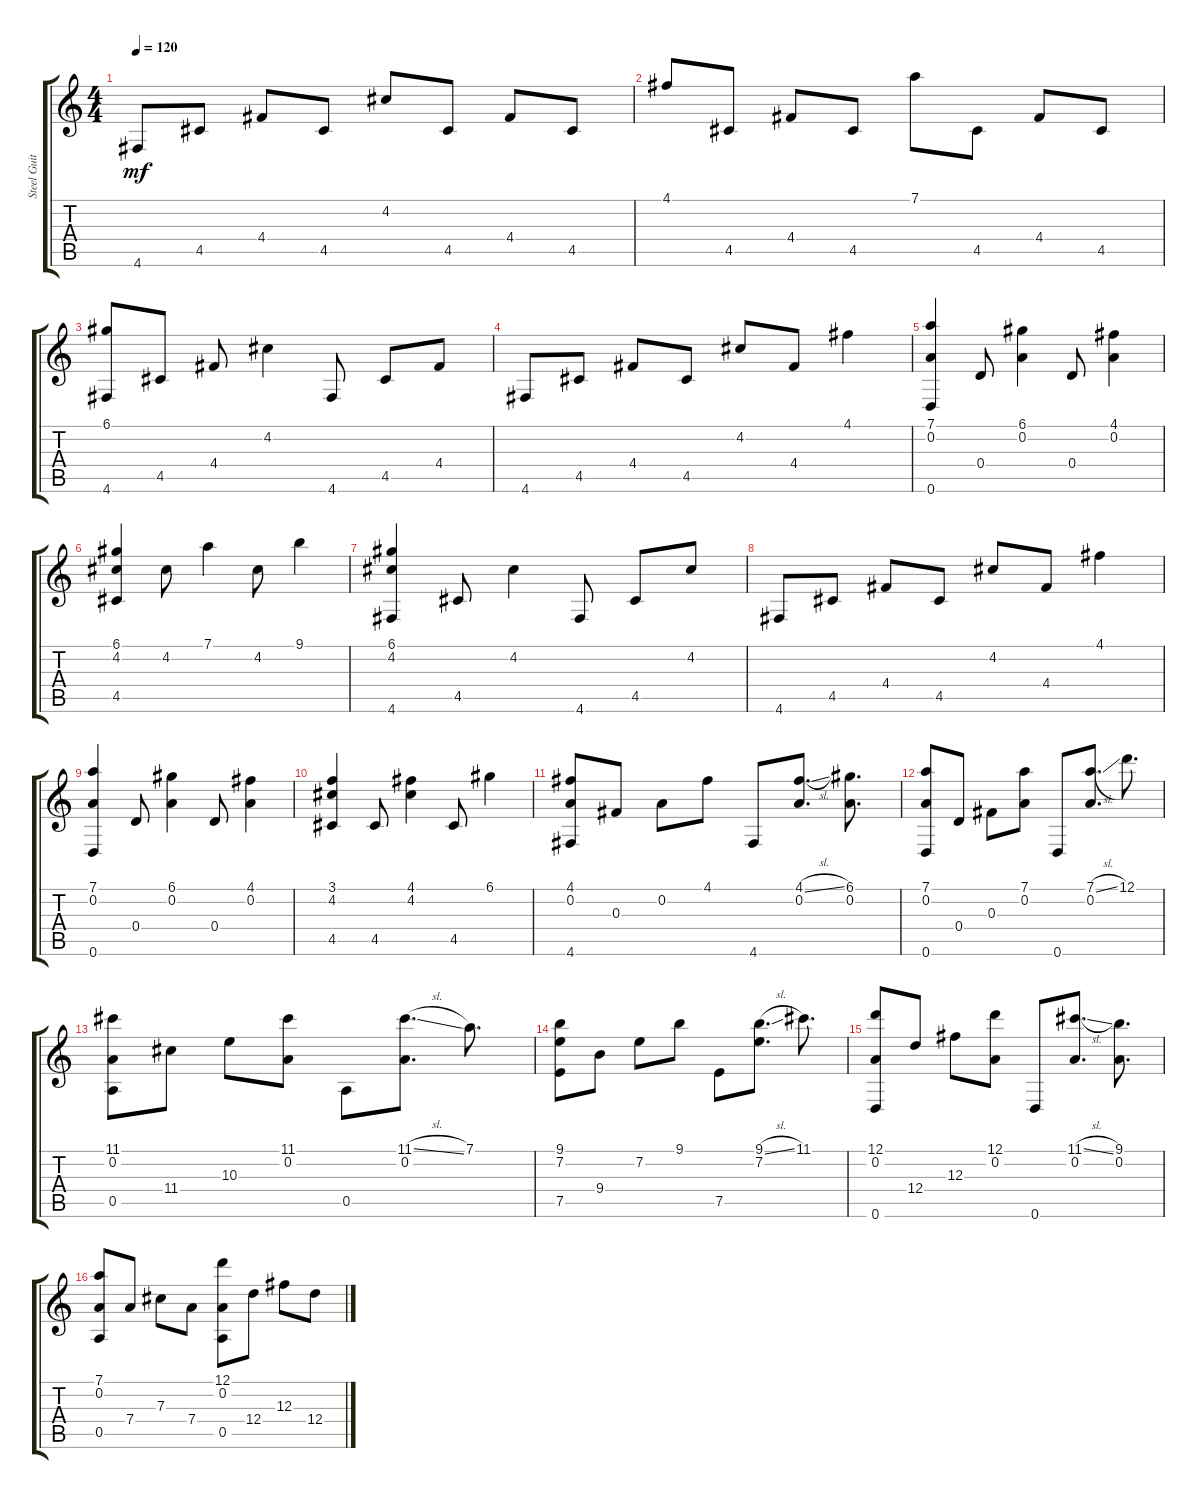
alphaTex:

\track ("Steel Guitar" "Steel Guit") {instrument acousticguitarsteel}
\staff {score tabs}
\tuning (D4 A3 Gb3 D3 A2 D2) {hide}
\ts (4 4)
\tempo 120
\clef g2
\ks c
4.6.8{dy mf instrument acousticguitarsteel} 4.5.8 4.4.8 4.5.8 4.2.8 4.5.8 4.4.8 4.5.8 |
4.1.8 4.5.8 4.4.8 4.5.8 7.1.8 4.5.8 4.4.8 4.5.8 |
(6.1 4.6).8 4.5.8 4.4.8 4.2.4 4.6.8 4.5.8 4.4.8 |
4.6.8 4.5.8 4.4.8 4.5.8 4.2.8 4.4.8 4.1.4 |
(7.1 0.2 0.6).4 0.4.8 (6.1 0.2).4 0.4.8 (4.1 0.2).4 |
(6.1 4.2 4.5).4 4.2.8 7.1.4 4.2.8 9.1.4 |
(6.1 4.2 4.6).4 4.5.8 4.2.4 4.6.8 4.5.8 4.2.8 |
4.6.8 4.5.8 4.4.8 4.5.8 4.2.8 4.4.8 4.1.4 |
(7.1 0.2 0.6).4 0.4.8 (6.1 0.2).4 0.4.8 (4.1 0.2).4 |
(3.1 4.2 4.5).4 4.5.8 (4.1 4.2).4 4.5.8 6.1.4 |
(4.1 0.2 4.6).8 0.3.8 0.2.8 4.1.8 4.6.8 (4.1{sl} 0.2).8{d} (6.1 0.2).8{d} |
(7.1 0.2 0.6).8 0.4.8 0.3.8 (7.1 0.2).8 0.6.8 (7.1{sl} 0.2).8{d} 12.1.8{d} |
(11.1 0.2 0.5).8 11.4.8 10.3.8 (11.1 0.2).8 0.5.8 (11.1{sl} 0.2).8{d} 7.1.8{d} |
(9.1 7.2 7.5).8 9.4.8 7.2.8 9.1.8 7.5.8 (9.1{sl} 7.2).8{d} 11.1.8{d} |
(12.1 0.2 0.6).8 12.4.8 12.3.8 (12.1 0.2).8 0.6.8 (11.1{sl} 0.2).8{d} (9.1 0.2).8{d} |
(7.1 0.2 0.5).8 7.4.8 7.3.8 7.4.8 (12.1 0.2 0.5).8 12.4.8 12.3.8 12.4.8
